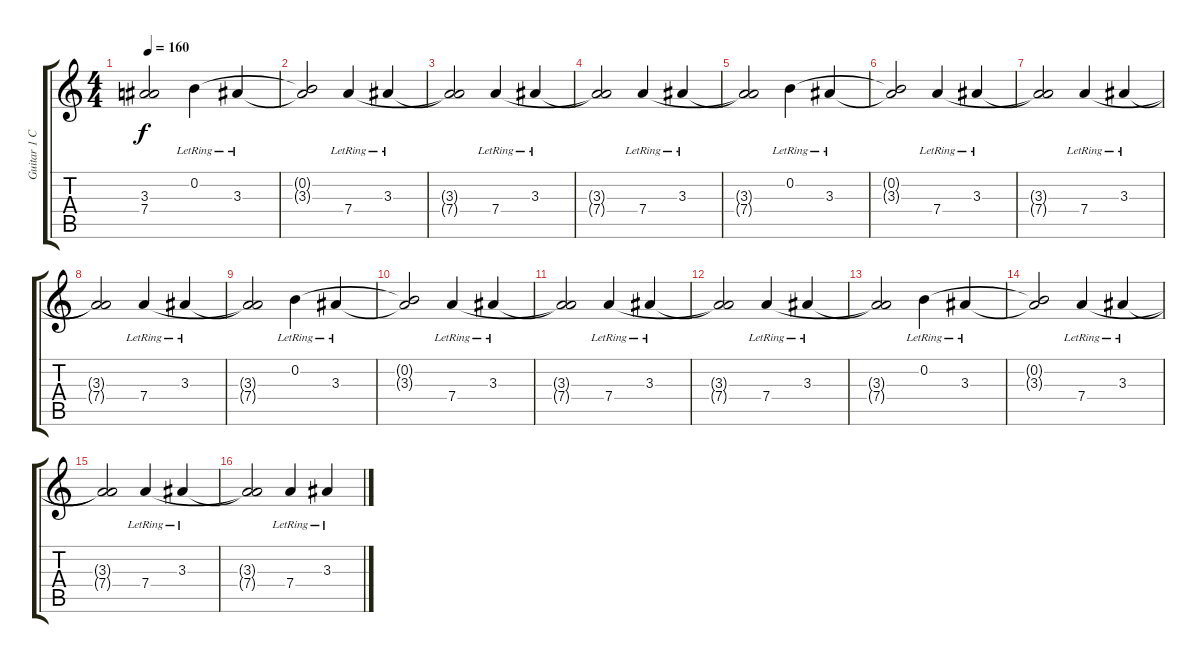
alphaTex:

\track ("Guitar 1 Clean" "Guitar 1 C") {instrument electricguitarclean}
\staff {score tabs}
\tuning (E4 B3 G3 D3 A2 E2) {hide}
\ts (4 4)
\tempo 160
\clef g2
\ks c
(3.3{t} 7.4{t}).2{dy f} 0.2{lr}.4 3.3{lr}.4 |
(0.2{t} 3.3{t}).2 7.4{lr}.4 3.3{lr}.4 |
(3.3{t} 7.4{t}).2 7.4{lr}.4 3.3{lr}.4 |
(3.3{t} 7.4{t}).2 7.4{lr}.4 3.3{lr}.4 |
(3.3{t} 7.4{t}).2 0.2{lr}.4 3.3{lr}.4 |
(0.2{t} 3.3{t}).2 7.4{lr}.4 3.3{lr}.4 |
(3.3{t} 7.4{t}).2 7.4{lr}.4 3.3{lr}.4 |
(3.3{t} 7.4{t}).2 7.4{lr}.4 3.3{lr}.4 |
(3.3{t} 7.4{t}).2 0.2{lr}.4 3.3{lr}.4 |
(0.2{t} 3.3{t}).2 7.4{lr}.4 3.3{lr}.4 |
(3.3{t} 7.4{t}).2 7.4{lr}.4 3.3{lr}.4 |
(3.3{t} 7.4{t}).2 7.4{lr}.4 3.3{lr}.4 |
(3.3{t} 7.4{t}).2 0.2{lr}.4 3.3{lr}.4 |
(0.2{t} 3.3{t}).2 7.4{lr}.4 3.3{lr}.4 |
(3.3{t} 7.4{t}).2 7.4{lr}.4 3.3{lr}.4 |
(3.3{t} 7.4{t}).2 7.4{lr}.4 3.3{lr}.4
